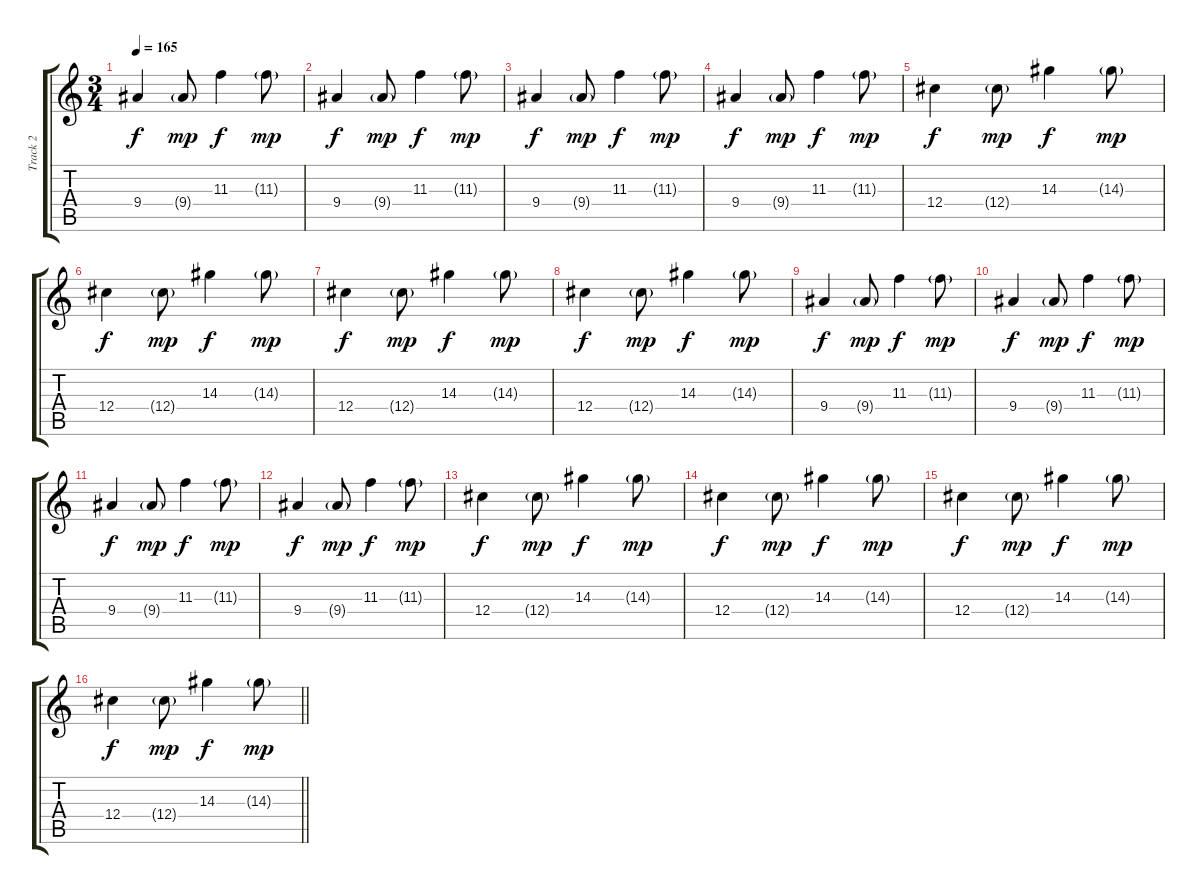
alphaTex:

\track ("Track 2" "Track 2") {instrument electricguitarjazz}
\staff {score tabs}
\tuning (Eb4 Bb3 Gb3 Db3 Ab2 Eb2) {hide}
\ts (3 4)
\tempo 165
\clef g2
\ks c
9.4.4{dy f} 9.4{g}.8{dy mp} 11.3.4{dy f} 11.3{g}.8{dy mp} |
9.4.4{dy f} 9.4{g}.8{dy mp} 11.3.4{dy f} 11.3{g}.8{dy mp} |
9.4.4{dy f} 9.4{g}.8{dy mp} 11.3.4{dy f} 11.3{g}.8{dy mp} |
9.4.4{dy f} 9.4{g}.8{dy mp} 11.3.4{dy f} 11.3{g}.8{dy mp} |
12.4.4{dy f} 12.4{g}.8{dy mp} 14.3.4{dy f} 14.3{g}.8{dy mp} |
12.4.4{dy f} 12.4{g}.8{dy mp} 14.3.4{dy f} 14.3{g}.8{dy mp} |
12.4.4{dy f} 12.4{g}.8{dy mp} 14.3.4{dy f} 14.3{g}.8{dy mp} |
12.4.4{dy f} 12.4{g}.8{dy mp} 14.3.4{dy f} 14.3{g}.8{dy mp} |
9.4.4{dy f} 9.4{g}.8{dy mp} 11.3.4{dy f} 11.3{g}.8{dy mp} |
9.4.4{dy f} 9.4{g}.8{dy mp} 11.3.4{dy f} 11.3{g}.8{dy mp} |
9.4.4{dy f} 9.4{g}.8{dy mp} 11.3.4{dy f} 11.3{g}.8{dy mp} |
9.4.4{dy f} 9.4{g}.8{dy mp} 11.3.4{dy f} 11.3{g}.8{dy mp} |
12.4.4{dy f} 12.4{g}.8{dy mp} 14.3.4{dy f} 14.3{g}.8{dy mp} |
12.4.4{dy f} 12.4{g}.8{dy mp} 14.3.4{dy f} 14.3{g}.8{dy mp} |
12.4.4{dy f} 12.4{g}.8{dy mp} 14.3.4{dy f} 14.3{g}.8{dy mp} |
\barLineRight lightlight
12.4.4{dy f} 12.4{g}.8{dy mp} 14.3.4{dy f} 14.3{g}.8{dy mp}
